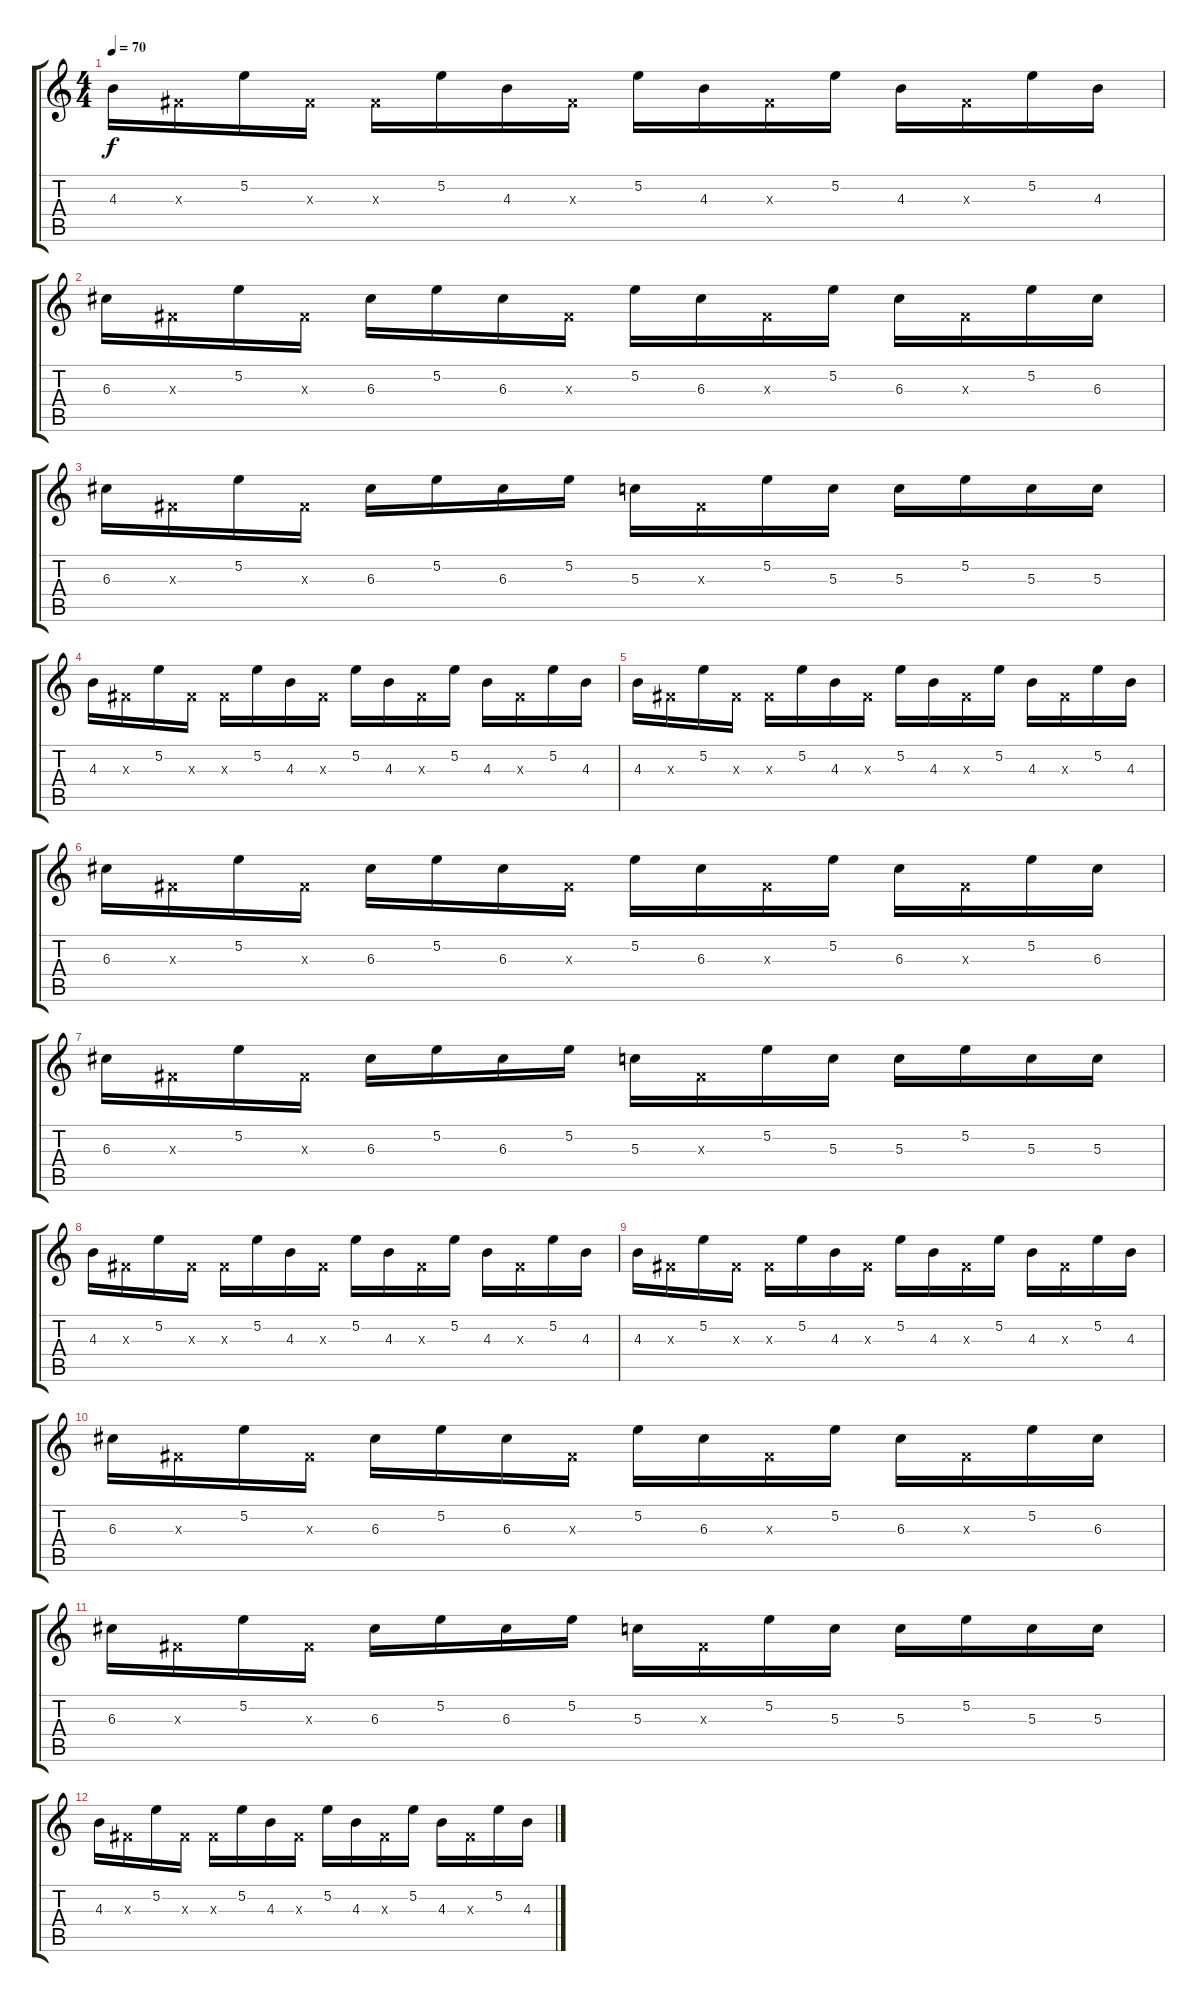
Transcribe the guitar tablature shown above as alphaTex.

\track "" {instrument overdrivenguitar}
\staff {score tabs}
\tuning (E4 B3 G3 D3 A2 E2) {hide}
\ts (4 4)
\tempo 70
\clef g2
\ks c
4.3.16{dy f instrument overdrivenguitar} -1.3{x}.16 5.2.16 -1.3{x}.16 -1.3{x}.16 5.2.16 4.3.16 -1.3{x}.16 5.2.16 4.3.16 -1.3{x}.16 5.2.16 4.3.16 -1.3{x}.16 5.2.16 4.3.16 |
6.3.16 -1.3{x}.16 5.2.16 -1.3{x}.16 6.3.16 5.2.16 6.3.16 -1.3{x}.16 5.2.16 6.3.16 -1.3{x}.16 5.2.16 6.3.16 -1.3{x}.16 5.2.16 6.3.16 |
6.3.16 -1.3{x}.16 5.2.16 -1.3{x}.16 6.3.16 5.2.16 6.3.16 5.2.16 5.3.16 -1.3{x}.16 5.2.16 5.3.16 5.3.16 5.2.16 5.3.16 5.3.16 |
4.3.16 -1.3{x}.16 5.2.16 -1.3{x}.16 -1.3{x}.16 5.2.16 4.3.16 -1.3{x}.16 5.2.16 4.3.16 -1.3{x}.16 5.2.16 4.3.16 -1.3{x}.16 5.2.16 4.3.16 |
4.3.16 -1.3{x}.16 5.2.16 -1.3{x}.16 -1.3{x}.16 5.2.16 4.3.16 -1.3{x}.16 5.2.16 4.3.16 -1.3{x}.16 5.2.16 4.3.16 -1.3{x}.16 5.2.16 4.3.16 |
6.3.16 -1.3{x}.16 5.2.16 -1.3{x}.16 6.3.16 5.2.16 6.3.16 -1.3{x}.16 5.2.16 6.3.16 -1.3{x}.16 5.2.16 6.3.16 -1.3{x}.16 5.2.16 6.3.16 |
6.3.16 -1.3{x}.16 5.2.16 -1.3{x}.16 6.3.16 5.2.16 6.3.16 5.2.16 5.3.16 -1.3{x}.16 5.2.16 5.3.16 5.3.16 5.2.16 5.3.16 5.3.16 |
4.3.16 -1.3{x}.16 5.2.16 -1.3{x}.16 -1.3{x}.16 5.2.16 4.3.16 -1.3{x}.16 5.2.16 4.3.16 -1.3{x}.16 5.2.16 4.3.16 -1.3{x}.16 5.2.16 4.3.16 |
4.3.16 -1.3{x}.16 5.2.16 -1.3{x}.16 -1.3{x}.16 5.2.16 4.3.16 -1.3{x}.16 5.2.16 4.3.16 -1.3{x}.16 5.2.16 4.3.16 -1.3{x}.16 5.2.16 4.3.16 |
6.3.16 -1.3{x}.16 5.2.16 -1.3{x}.16 6.3.16 5.2.16 6.3.16 -1.3{x}.16 5.2.16 6.3.16 -1.3{x}.16 5.2.16 6.3.16 -1.3{x}.16 5.2.16 6.3.16 |
6.3.16 -1.3{x}.16 5.2.16 -1.3{x}.16 6.3.16 5.2.16 6.3.16 5.2.16 5.3.16 -1.3{x}.16 5.2.16 5.3.16 5.3.16 5.2.16 5.3.16 5.3.16 |
4.3.16 -1.3{x}.16 5.2.16 -1.3{x}.16 -1.3{x}.16 5.2.16 4.3.16 -1.3{x}.16 5.2.16 4.3.16 -1.3{x}.16 5.2.16 4.3.16 -1.3{x}.16 5.2.16 4.3.16
